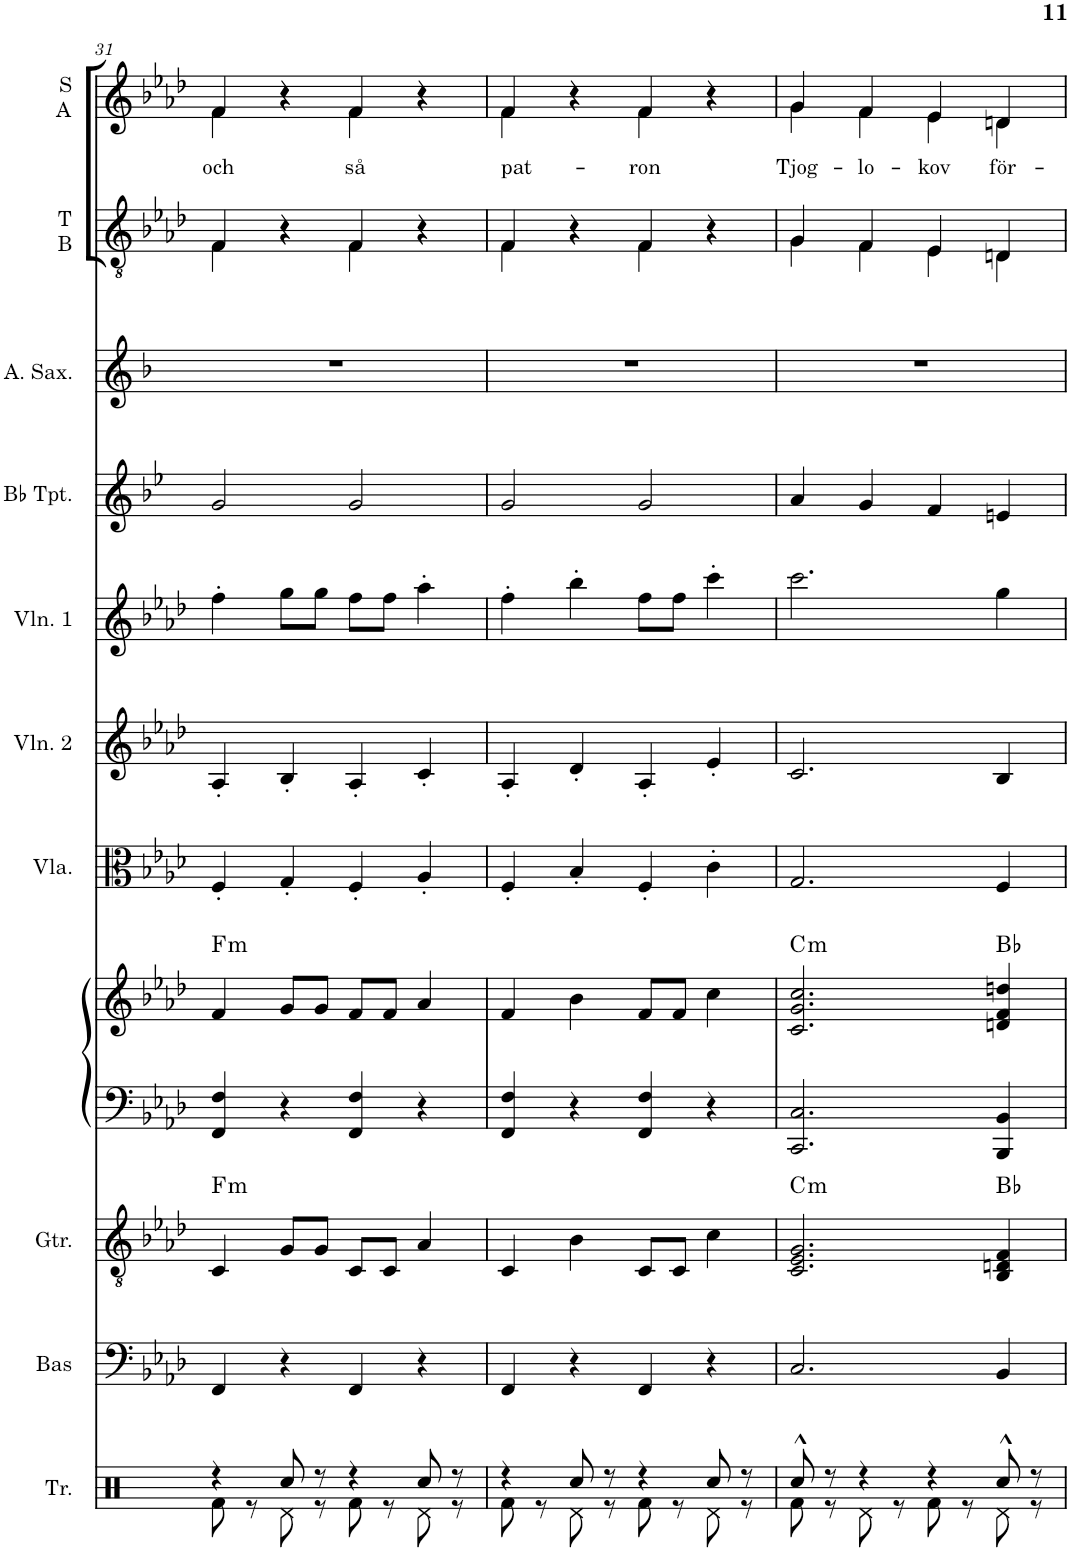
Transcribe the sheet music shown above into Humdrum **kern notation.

**kern	**kern	**kern	**harte	**kern	**kern	**harte	**kern	**kern	**kern	**kern	**kern	**kern	**kern	**text
*part11	*part10	*part9	*part9	*part8	*part8	*part8	*part7	*part6	*part5	*part4	*part3	*part2	*part1	*part1
*staff12	*staff11	*staff10	*	*staff9	*staff8	*	*staff7	*staff6	*staff5	*staff4	*staff3	*staff2	*staff1	*staff1
*I"Trummor	*I"Elbas	*I"Elgitarr	*	*I"Piano	*	*	*I"Viola	*I"Violin 2	*I"Violin 1	*I"Bb Trumpet	*I"Altsaxofon	*I"T B	*I"S A	*
*I'Tr.	*	*	*	*I'Pno	*	*	*I'Vla.	*I'Vln. 2	*I'Vln. 1	*I'Bb Tpt.	*I'A. Sax.	*I'T B	*I'S A	*
!!LO:PB:g=z
*clefX	*clefF4	*clefGv2	*	*clefF4	*clefG2	*	*clefC3	*clefG2	*clefG2	*clefG2	*clefG2	*clefGv2	*clefG2	*
*	*Trd7c12	*	*	*	*	*	*	*	*	*Trd1c2	*Trd5c9	*	*	*
*k[]	*k[b-e-a-d-]	*k[b-e-a-d-]	*	*k[b-e-a-d-]	*k[b-e-a-d-]	*	*k[b-e-a-d-]	*k[b-e-a-d-]	*k[b-e-a-d-]	*k[b-e-]	*k[b-]	*k[b-e-a-d-]	*k[b-e-a-d-]	*
*M2/2	*M2/2	*M2/2	*	*M2/2	*M2/2	*	*M2/2	*M2/2	*M2/2	*M2/2	*M2/2	*M2/2	*M2/2	*
*met(c|)	*met(c|)	*met(c|)	*	*met(c|)	*met(c|)	*	*met(c|)	*met(c|)	*met(c|)	*met(c|)	*met(c|)	*met(c|)	*met(c|)	*
=31	=31	=31	=31	=31	=31	=31	=31	=31	=31	=31	=31	=31	=31	=31
*^	*	*	*	*	*	*	*	*	*	*	*	*^	*^	*
!	!	!	!	!LO:H:kt=m	!	!	!LO:H:kt=m	!	!	!	!	!	!	!	!	!	!LO:LY:b
4r	8Rf\	4FF/	4C/	F:min	4FF/ 4F/	4f/	F:min	4F'/	4A-'/	4ff'\	2g/	1r	4F/	4F\	4f/	4f\	och
.	8r	.	.	.	.	.	.	.	.	.	.	.	.	.	.	.	.
8Rcc/	8Rd\	4r	8G/L	.	4r	8g/L	.	4G'/	4B-'/	8gg\L	.	.	4r	4r	4r	4r	.
8r	8r	.	8G/J	.	.	8g/J	.	.	.	8gg\J	.	.	.	.	.	.	.
!	!	!	!	!	!	!	!	!	!	!	!	!	!	!	!	!	!LO:LY:b
4r	8Rf\	4FF/	8C/L	.	4FF/ 4F/	8f/L	.	4F'/	4A-'/	8ff\L	2g/	.	4F/	4F\	4f/	4f\	så
.	8r	.	8C/J	.	.	8f/J	.	.	.	8ff\J	.	.	.	.	.	.	.
8Rcc/	8Rd\	4r	4A-/	.	4r	4a-/	.	4A-'/	4c'/	4aa-'\	.	.	4r	4r	4r	4r	.
8r	8r	.	.	.	.	.	.	.	.	.	.	.	.	.	.	.	.
=32	=32	=32	=32	=32	=32	=32	=32	=32	=32	=32	=32	=32	=32	=32	=32	=32	=32
!	!	!	!	!	!	!	!	!	!	!	!	!	!	!	!	!	!LO:LY:b
4r	8Rf\	4FF/	4C/	.	4FF/ 4F/	4f/	.	4F'/	4A-'/	4ff'\	2g/	1r	4F/	4F\	4f/	4f\	pat-
.	8r	.	.	.	.	.	.	.	.	.	.	.	.	.	.	.	.
8Rcc/	8Rd\	4r	4B-\	.	4r	4b-\	.	4B-'/	4d-'/	4bb-'\	.	.	4r	4r	4r	4r	.
8r	8r	.	.	.	.	.	.	.	.	.	.	.	.	.	.	.	.
!	!	!	!	!	!	!	!	!	!	!	!	!	!	!	!	!	!LO:LY:b
4r	8Rf\	4FF/	8C/L	.	4FF/ 4F/	8f/L	.	4F'/	4A-'/	8ff\L	2g/	.	4F/	4F\	4f/	4f\	-ron
.	8r	.	8C/J	.	.	8f/J	.	.	.	8ff\J	.	.	.	.	.	.	.
8Rcc/	8Rd\	4r	4c\	.	4r	4cc\	.	4c'\	4e-'/	4ccc'\	.	.	4r	4r	4r	4r	.
8r	8r	.	.	.	.	.	.	.	.	.	.	.	.	.	.	.	.
=33	=33	=33	=33	=33	=33	=33	=33	=33	=33	=33	=33	=33	=33	=33	=33	=33	=33
!	!	!	!	!LO:H:kt=m	!	!	!LO:H:kt=m	!	!	!	!	!	!	!	!	!	!LO:LY:b
8Rcc^^/	8Rf\	2.C/	2.C/ 2.E-/ 2.G/	C:min	2.CC/ 2.C/	2.c/ 2.g/ 2.cc/	C:min	2.G/	2.c/	2.ccc\	4a/	1r	4G/	4G\	4g/	4g\	Tjog-
8r	8r	.	.	.	.	.	.	.	.	.	.	.	.	.	.	.	.
!	!	!	!	!	!	!	!	!	!	!	!	!	!	!	!	!	!LO:LY:b
4r	8Rd\	.	.	.	.	.	.	.	.	.	4g/	.	4F/	4F\	4f/	4f\	-lo-
.	8r	.	.	.	.	.	.	.	.	.	.	.	.	.	.	.	.
!	!	!	!	!	!	!	!	!	!	!	!	!	!	!	!	!	!LO:LY:b
4r	8Rf\	.	.	.	.	.	.	.	.	.	4f/	.	4E-/	4E-\	4e-/	4e-\	-kov
.	8r	.	.	.	.	.	.	.	.	.	.	.	.	.	.	.	.
!	!	!	!	!	!	!	!	!	!	!	!	!	!	!	!	!	!LO:LY:b
8Rcc^^/	8Rd\	4BB-/	4BB-/ 4Dn/ 4F/	Bb:maj	4BBB-/ 4BB-/	4dn/ 4f/ 4ddn/	Bb:maj	4F/	4B-/	4gg\	4en/	.	4Dn/	4D\	4dn/	4d\	för-
8r	8r	.	.	.	.	.	.	.	.	.	.	.	.	.	.	.	.
*	*	*	*	*	*	*	*	*	*	*	*	*	*v	*v	*	*	*
*v	*v	*	*	*	*	*	*	*	*	*	*	*	*	*v	*v	*
=	=	=	=	=	=	=	=	=	=	=	=	=	=	=
*-	*-	*-	*-	*-	*-	*-	*-	*-	*-	*-	*-	*-	*-	*-
